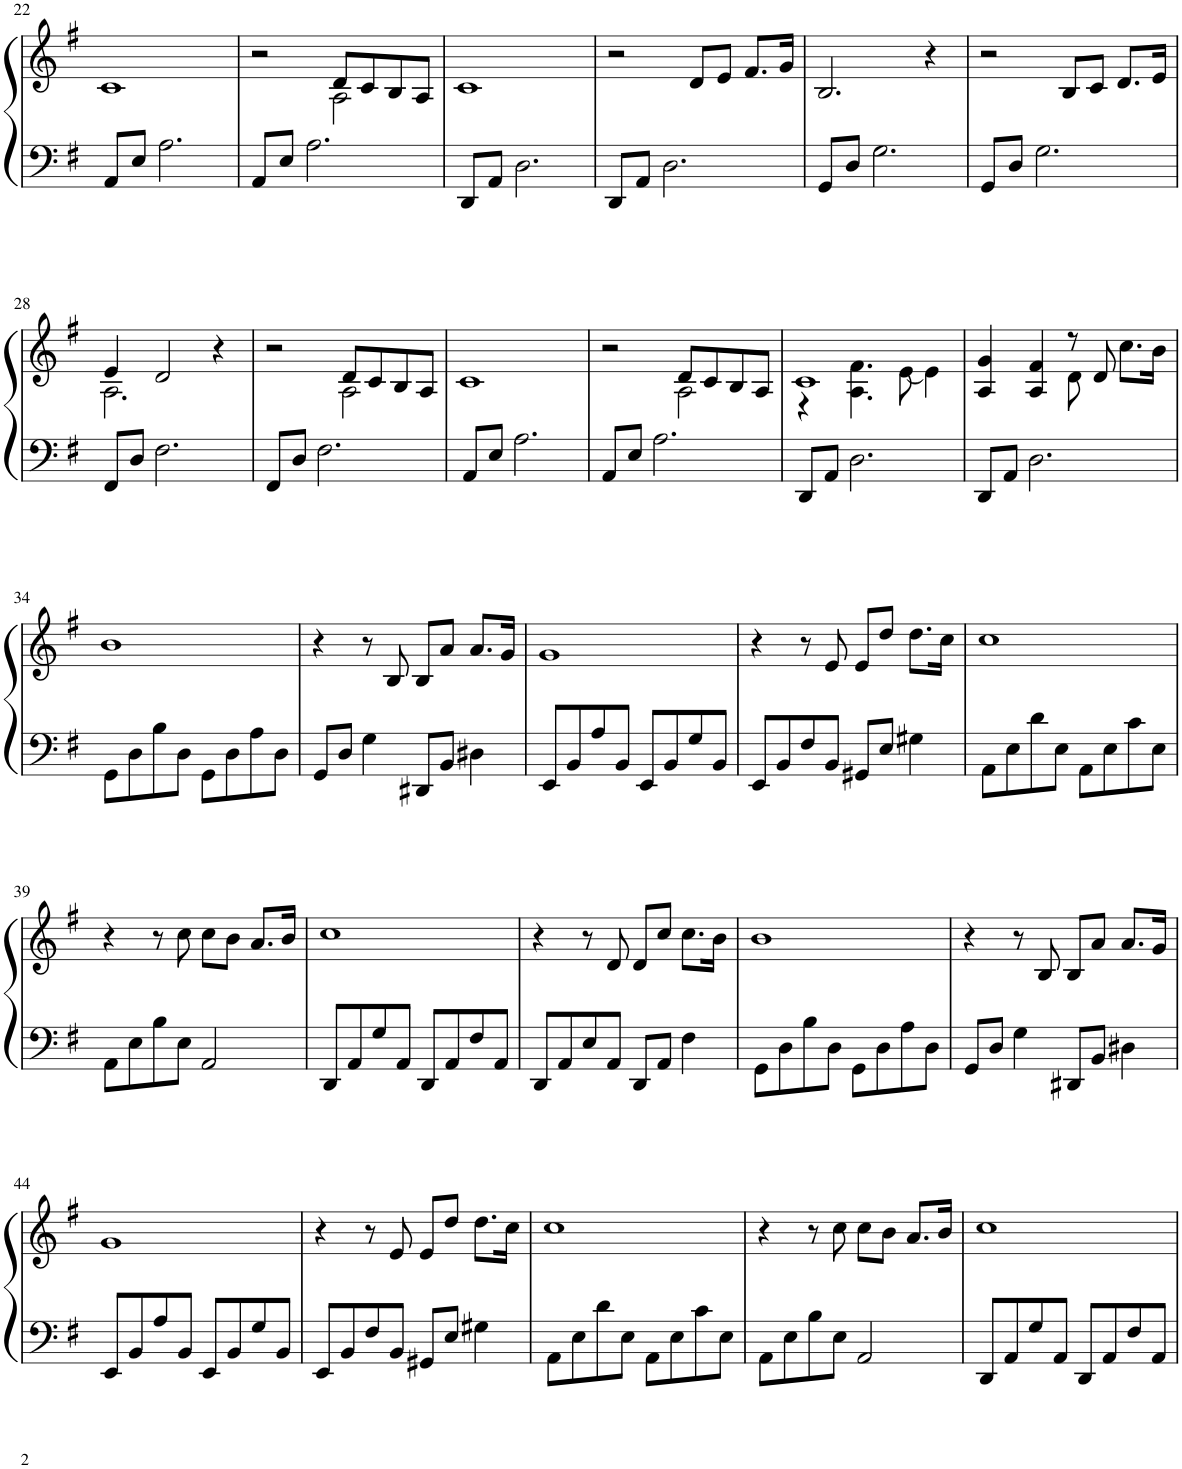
**kern	**kern
*part1	*part1
*staff2	*staff1
*I"Piano	*
*I'Pno.	*
!!LO:PB:g=z
*clefF4	*clefG2
*k[f#]	*k[f#]
*M4/4	*M4/4
=22	=22
8AA/L	1c
8E/J	.
2.A\	.
=23	=23
*	*^
8AA/L	2r	2ryy
8E/J	.	.
2.A\	.	.
.	8d/L	2A\
.	8c/	.
.	8B/	.
.	8A/J	.
*	*v	*v
=24	=24
8DD/L	1c
8AA/J	.
2.D\	.
=25	=25
8DD/L	2r
8AA/J	.
2.D\	.
.	8d/L
.	8e/J
.	8.f#/L
.	16g/Jk
=26	=26
8GG/L	2.B/
8D/J	.
2.G\	.
.	4r
=27	=27
8GG/L	2r
8D/J	.
2.G\	.
.	8B/L
.	8c/J
.	8.d/L
.	16e/Jk
!!LO:LB:g=z
=28	=28
*	*^
8FF#/L	4e/	2.A\
8D/J	.	.
2.F#\	2d/	.
.	4r	4ryy
=29	=29	=29
8FF#/L	2r	2ryy
8D/J	.	.
2.F#\	.	.
.	8d/L	2A\
.	8c/	.
.	8B/	.
.	8A/J	.
*	*v	*v
=30	=30
8AA/L	1c
8E/J	.
2.A\	.
=31	=31
*	*^
8AA/L	2r	2ryy
8E/J	.	.
2.A\	.	.
.	8d/L	2A\
.	8c/	.
.	8B/	.
.	8A/J	.
=32	=32	=32
8DD/L	1c	4r
8AA/J	.	.
2.D\	.	4.A\ 4.f#\
.	.	[8e\
.	.	4e\]
=33	=33	=33
8DD/L	4A/ 4g/	2ryy
8AA/J	.	.
2.D\	4A/ 4f#/	.
.	8r	8d\
.	8d/	4.ryy
.	8.cc\L	.
.	16b\Jk	.
*	*v	*v
!!LO:LB:g=z
=34	=34
8GG\L	1b
8D\	.
8B\	.
8D\J	.
8GG\L	.
8D\	.
8A\	.
8D\J	.
=35	=35
8GG/L	4r
8D/J	.
4G\	8r
.	8B/
8DD#X/L	8B/L
8BB/J	8a/J
4D#X\	8.a/L
.	16g/Jk
=36	=36
8EE/L	1g
8BB/	.
8A/	.
8BB/J	.
8EE/L	.
8BB/	.
8G/	.
8BB/J	.
=37	=37
8EE/L	4r
8BB/	.
8F#/	8r
8BB/J	8e/
8GG#X/L	8e/L
8E/J	8dd/J
4G#X\	8.dd\L
.	16cc\Jk
=38	=38
8AA\L	1cc
8E\	.
8d\	.
8E\J	.
8AA\L	.
8E\	.
8c\	.
8E\J	.
!!LO:LB:g=z
=39	=39
8AA\L	4r
8E\	.
8B\	8r
8E\J	8cc\
2AA/	8cc\L
.	8b\J
.	8.a/L
.	16b/Jk
=40	=40
8DD/L	1cc
8AA/	.
8G/	.
8AA/J	.
8DD/L	.
8AA/	.
8F#/	.
8AA/J	.
=41	=41
8DD/L	4r
8AA/	.
8E/	8r
8AA/J	8d/
8DD/L	8d/L
8AA/J	8cc/J
4F#\	8.cc\L
.	16b\Jk
=42	=42
8GG\L	1b
8D\	.
8B\	.
8D\J	.
8GG\L	.
8D\	.
8A\	.
8D\J	.
=43	=43
8GG/L	4r
8D/J	.
4G\	8r
.	8B/
8DD#X/L	8B/L
8BB/J	8a/J
4D#X\	8.a/L
.	16g/Jk
!!LO:LB:g=z
=44	=44
8EE/L	1g
8BB/	.
8A/	.
8BB/J	.
8EE/L	.
8BB/	.
8G/	.
8BB/J	.
=45	=45
8EE/L	4r
8BB/	.
8F#/	8r
8BB/J	8e/
8GG#X/L	8e/L
8E/J	8dd/J
4G#X\	8.dd\L
.	16cc\Jk
=46	=46
8AA\L	1cc
8E\	.
8d\	.
8E\J	.
8AA\L	.
8E\	.
8c\	.
8E\J	.
=47	=47
8AA\L	4r
8E\	.
8B\	8r
8E\J	8cc\
2AA/	8cc\L
.	8b\J
.	8.a/L
.	16b/Jk
=48	=48
8DD/L	1cc
8AA/	.
8G/	.
8AA/J	.
8DD/L	.
8AA/	.
8F#/	.
8AA/J	.
=	=
*-	*-
